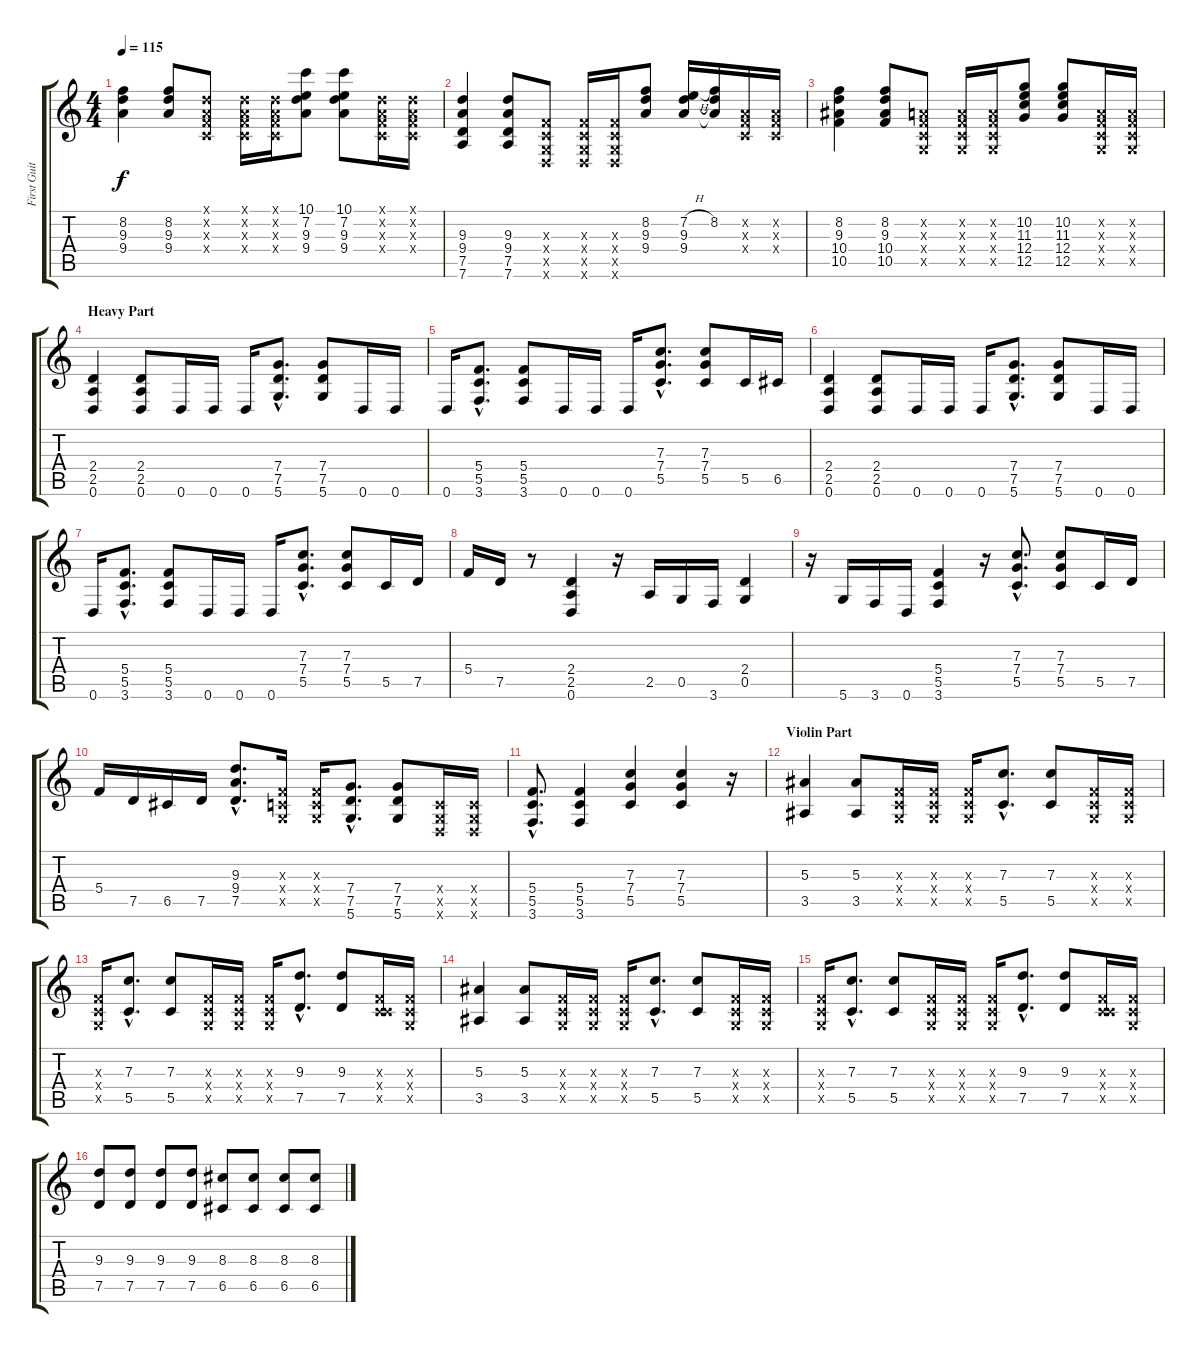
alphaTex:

\track ("First Guitar" "First Guit") {instrument distortionguitar}
\staff {score tabs}
\tuning (D4 A3 F3 C3 G2 D2) {hide}
\ts (4 4)
\tempo 115
\clef g2
\ks c
(8.2 9.3 9.4).4{dy f} (8.2 9.3 9.4).8 (0.1{x} 0.2{x} 0.3{x} 0.4{x}).8 (0.1{x} 0.2{x} 0.3{x} 0.4{x}).16 (0.1{x} 0.2{x} 0.3{x} 0.4{x}).16 (10.1 7.2 9.3 9.4).8 (10.1 7.2 9.3 9.4).8 (0.1{x} 0.2{x} 0.3{x} 0.4{x}).16 (0.1{x} 0.2{x} 0.3{x} 0.4{x}).16 |
(9.3 9.4 7.5 7.6).4 (9.3 9.4 7.5 7.6).8 (0.3{x} 0.4{x} 0.5{x} 0.6{x}).8 (0.3{x} 0.4{x} 0.5{x} 0.6{x}).16 (0.3{x} 0.4{x} 0.5{x} 0.6{x}).16 (8.2 9.3 9.4).8 (7.2{h} 9.3 9.4).16 (8.2 9.3{t} 9.4{t}).16 (0.2{x} 0.3{x} 0.4{x}).16 (0.2{x} 0.3{x} 0.4{x}).16 |
(8.2 9.3 10.4 10.5).4 (8.2 9.3 10.4 10.5).8 (0.2{x} 0.3{x} 0.4{x} 0.5{x}).8 (0.2{x} 0.3{x} 0.4{x} 0.5{x}).16 (0.2{x} 0.3{x} 0.4{x} 0.5{x}).16 (10.2 11.3 12.4 12.5).8 (10.2 11.3 12.4 12.5).8 (0.2{x} 0.3{x} 0.4{x} 0.5{x}).16 (0.2{x} 0.3{x} 0.4{x} 0.5{x}).16 |
\section ("" "Heavy Part")
(2.4 2.5 0.6).4{volume 12} (2.4 2.5 0.6).8 0.6.16 0.6.16 0.6.16 (7.4{hac} 7.5{hac} 5.6{hac}).8{d} (7.4 7.5 5.6).8 0.6.16 0.6.16 |
0.6.16 (5.4{hac} 5.5{hac} 3.6{hac}).8{d} (5.4 5.5 3.6).8 0.6.16 0.6.16 0.6.16 (7.3{hac} 7.4{hac} 5.5{hac}).8{d} (7.3 7.4 5.5).8 5.5.16 6.5.16 |
(2.4 2.5 0.6).4 (2.4 2.5 0.6).8 0.6.16 0.6.16 0.6.16 (7.4{hac} 7.5{hac} 5.6{hac}).8{d} (7.4 7.5 5.6).8 0.6.16 0.6.16 |
0.6.16 (5.4{hac} 5.5{hac} 3.6{hac}).8{d} (5.4 5.5 3.6).8 0.6.16 0.6.16 0.6.16 (7.3{hac} 7.4{hac} 5.5{hac}).8{d} (7.3 7.4 5.5).8 5.5.16 7.5.16 |
5.4.16 7.5.16 r.8 (2.4 2.5 0.6).4 r.16 2.5.16 0.5.16 3.6.16 (2.4 0.5).4 |
r.16 5.6.16 3.6.16 0.6.16 (5.4 5.5 3.6).4 r.16 (7.3{hac} 7.4{hac} 5.5{hac}).8{d} (7.3 7.4 5.5).8 5.5.16 7.5.16 |
5.4.16 7.5.16 6.5.16 7.5.16 (9.3{hac} 9.4{hac} 7.5{hac}).8{d} (0.3{x} 0.4{x} 0.5{x}).16 (0.3{x} 0.4{x} 0.5{x}).16 (7.4{hac} 7.5{hac} 5.6{hac}).8{d} (7.4 7.5 5.6).8 (0.4{x} 0.5{x} 0.6{x}).16 (0.4{x} 0.5{x} 0.6{x}).16 |
(5.4{hac} 5.5{hac} 3.6{hac}).8{d} (5.4 5.5 3.6).4 (7.3 7.4 5.5).4 (7.3 7.4 5.5).4 r.16 |
\section ("" "Violin Part")
(5.3 3.5).4 (5.3 3.5).8 (0.3{x} 0.4{x} 0.5{x}).16 (0.3{x} 0.4{x} 0.5{x}).16 (0.3{x} 0.4{x} 0.5{x}).16 (7.3{hac} 5.5{hac}).8{d} (7.3 5.5).8 (0.3{x} 0.4{x} 0.5{x}).16 (0.3{x} 0.4{x} 0.5{x}).16 |
(0.3{x} 0.4{x} 0.5{x}).16 (7.3{hac} 5.5{hac}).8{d} (7.3 5.5).8 (0.3{x} 0.4{x} 0.5{x}).16 (0.3{x} 0.4{x} 0.5{x}).16 (0.3{x} 0.4{x} 0.5{x}).16 (9.3{hac} 7.5{hac}).8{d} (9.3 7.5).8 (0.3{x} 0.4{x} 5.5{x}).16 (0.3{x} 0.4{x} 0.5{x}).16 |
(5.3 3.5).4 (5.3 3.5).8 (0.3{x} 0.4{x} 0.5{x}).16 (0.3{x} 0.4{x} 0.5{x}).16 (0.3{x} 0.4{x} 0.5{x}).16 (7.3{hac} 5.5{hac}).8{d} (7.3 5.5).8 (0.3{x} 0.4{x} 0.5{x}).16 (0.3{x} 0.4{x} 0.5{x}).16 |
(0.3{x} 0.4{x} 0.5{x}).16 (7.3{hac} 5.5{hac}).8{d} (7.3 5.5).8 (0.3{x} 0.4{x} 0.5{x}).16 (0.3{x} 0.4{x} 0.5{x}).16 (0.3{x} 0.4{x} 0.5{x}).16 (9.3{hac} 7.5{hac}).8{d} (9.3 7.5).8 (0.3{x} 0.4{x} 5.5{x}).16 (0.3{x} 0.4{x} 0.5{x}).16 |
(9.3 7.5).8 (9.3 7.5).8 (9.3 7.5).8 (9.3 7.5).8 (8.3 6.5).8 (8.3 6.5).8 (8.3 6.5).8 (8.3 6.5).8
